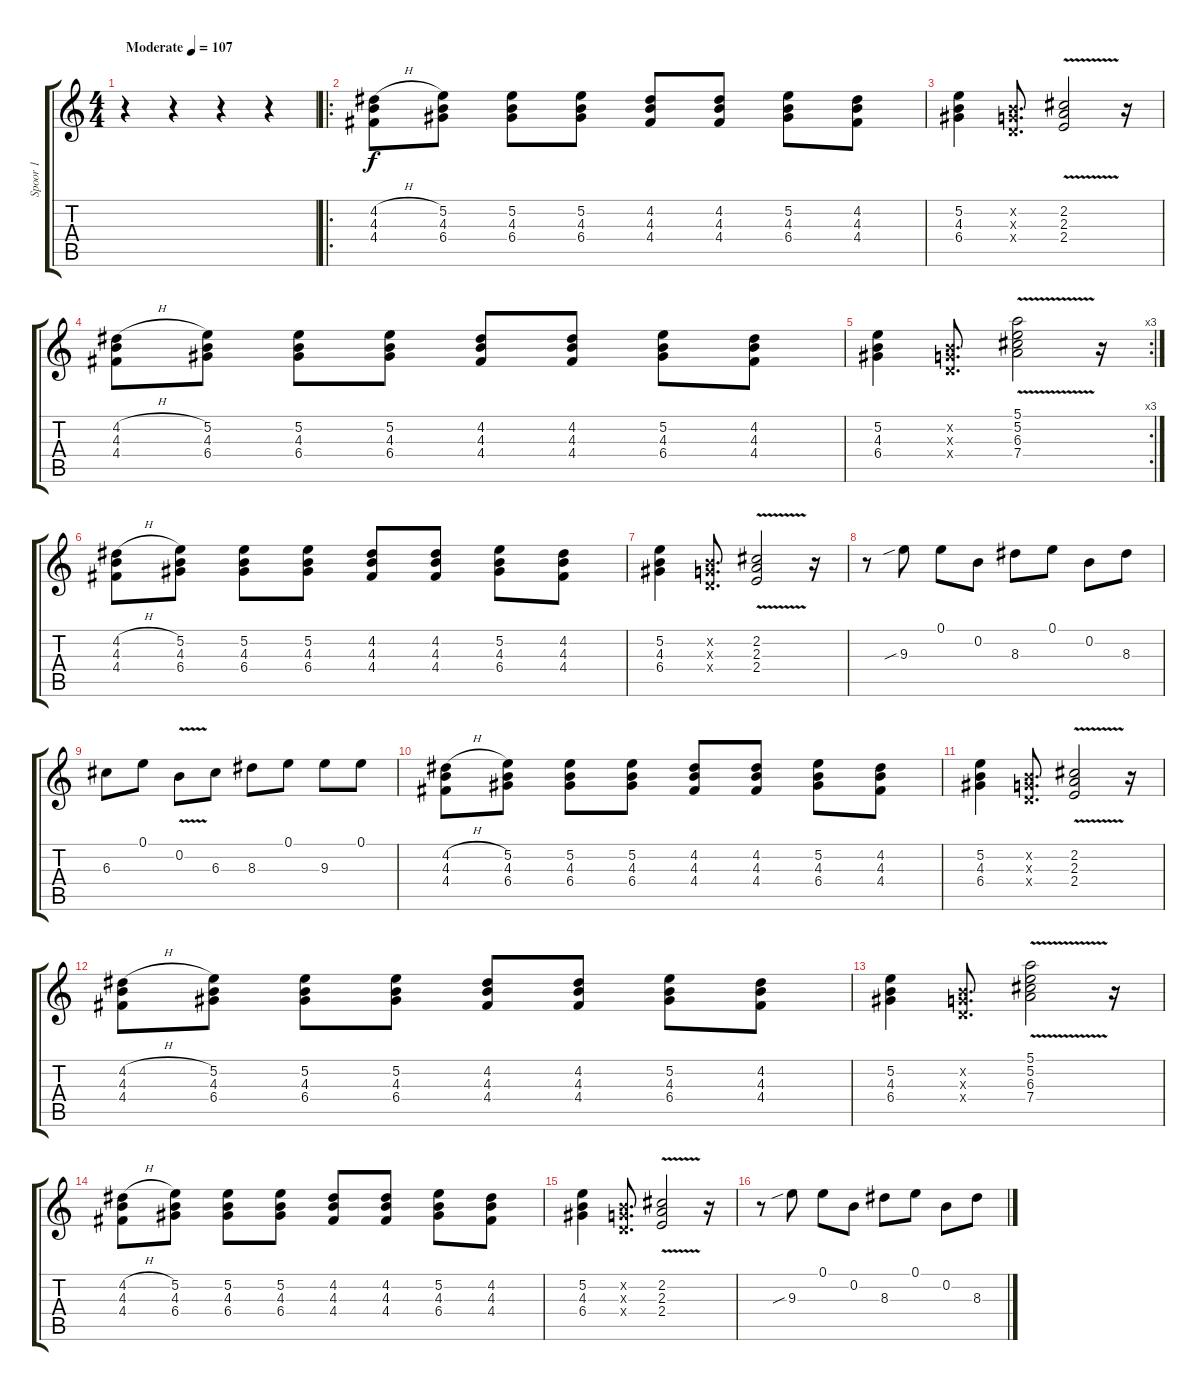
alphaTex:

\track ("Spoor 1" "Spoor 1") {instrument electricguitarjazz}
\staff {score tabs}
\tuning (E4 B3 G3 D3 A2 E2) {hide}
\ts (4 4)
\tempo (107 "Moderate")
\clef g2
\ks c
r.4{dy f instrument electricguitarjazz} r.4 r.4 r.4 |
\ro
(4.2{h} 4.3 4.4).8 (5.2 4.3 6.4).8 (5.2 4.3 6.4).8 (5.2 4.3 6.4).8 (4.2 4.3 4.4).8 (4.2 4.3 4.4).8 (5.2 4.3 6.4).8 (4.2 4.3 4.4).8 |
(5.2 4.3 6.4).4 (0.2{x} 0.3{x} 0.4{x}).8{d} (2.2{v} 2.3 2.4).2 r.16 |
(4.2{h} 4.3 4.4).8 (5.2 4.3 6.4).8 (5.2 4.3 6.4).8 (5.2 4.3 6.4).8 (4.2 4.3 4.4).8 (4.2 4.3 4.4).8 (5.2 4.3 6.4).8 (4.2 4.3 4.4).8 |
\rc 3
(5.2 4.3 6.4).4 (0.2{x} 0.3{x} 0.4{x}).8{d} (5.1 5.2{v} 6.3 7.4).2 r.16 |
(4.2{h} 4.3 4.4).8 (5.2 4.3 6.4).8 (5.2 4.3 6.4).8 (5.2 4.3 6.4).8 (4.2 4.3 4.4).8 (4.2 4.3 4.4).8 (5.2 4.3 6.4).8 (4.2 4.3 4.4).8 |
(5.2 4.3 6.4).4 (0.2{x} 0.3{x} 0.4{x}).8{d} (2.2{v} 2.3 2.4).2 r.16 |
r.8 9.3{sib}.8 0.1.8 0.2.8 8.3.8 0.1.8 0.2.8 8.3.8 |
6.3.8 0.1.8 0.2{v}.8 6.3.8 8.3.8 0.1.8 9.3.8 0.1.8 |
(4.2{h} 4.3 4.4).8 (5.2 4.3 6.4).8 (5.2 4.3 6.4).8 (5.2 4.3 6.4).8 (4.2 4.3 4.4).8 (4.2 4.3 4.4).8 (5.2 4.3 6.4).8 (4.2 4.3 4.4).8 |
(5.2 4.3 6.4).4 (0.2{x} 0.3{x} 0.4{x}).8{d} (2.2{v} 2.3 2.4).2 r.16 |
(4.2{h} 4.3 4.4).8 (5.2 4.3 6.4).8 (5.2 4.3 6.4).8 (5.2 4.3 6.4).8 (4.2 4.3 4.4).8 (4.2 4.3 4.4).8 (5.2 4.3 6.4).8 (4.2 4.3 4.4).8 |
(5.2 4.3 6.4).4 (0.2{x} 0.3{x} 0.4{x}).8{d} (5.1 5.2{v} 6.3 7.4).2 r.16 |
(4.2{h} 4.3 4.4).8 (5.2 4.3 6.4).8 (5.2 4.3 6.4).8 (5.2 4.3 6.4).8 (4.2 4.3 4.4).8 (4.2 4.3 4.4).8 (5.2 4.3 6.4).8 (4.2 4.3 4.4).8 |
(5.2 4.3 6.4).4 (0.2{x} 0.3{x} 0.4{x}).8{d} (2.2{v} 2.3 2.4).2 r.16 |
r.8 9.3{sib}.8 0.1.8 0.2.8 8.3.8 0.1.8 0.2.8 8.3.8
